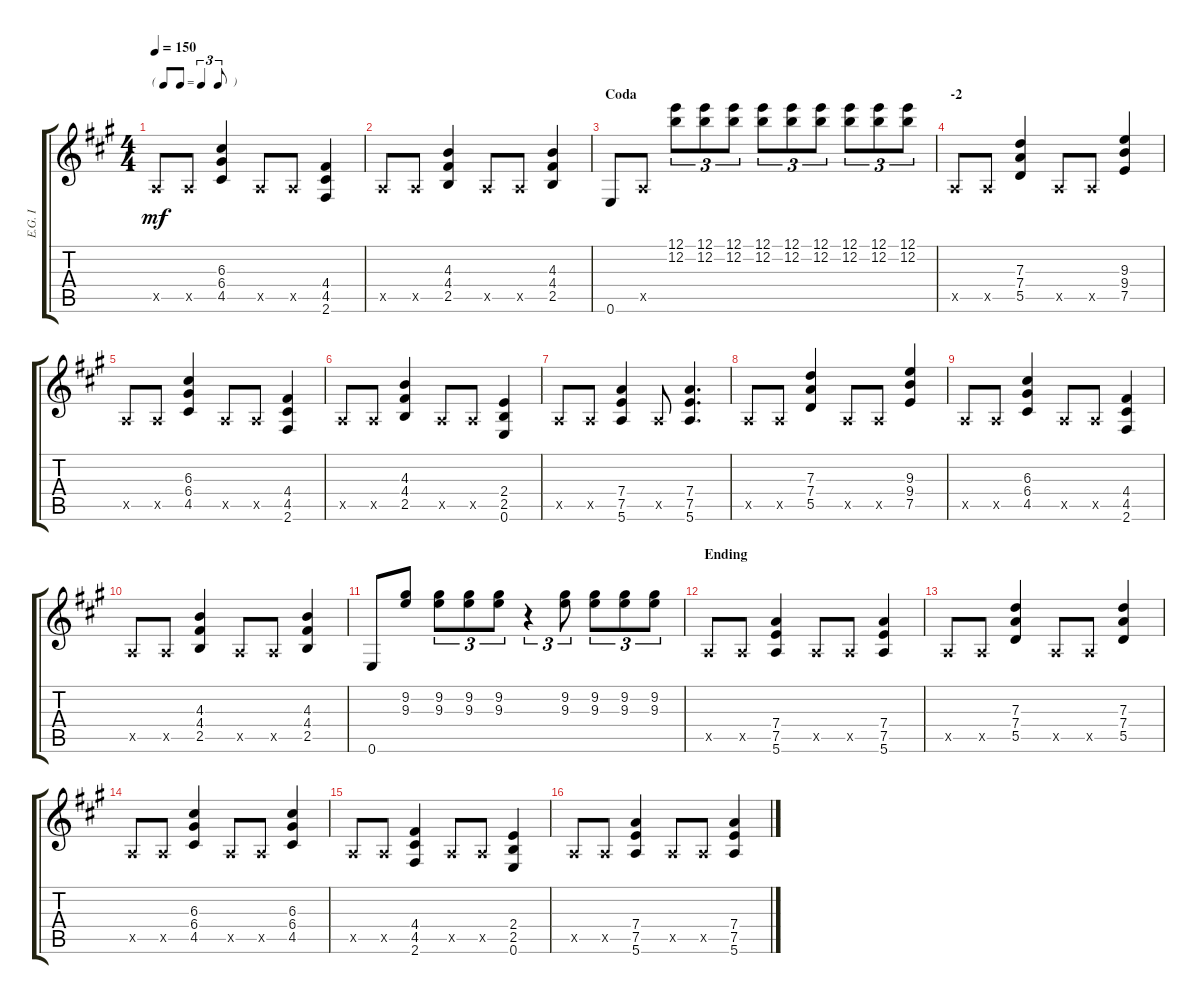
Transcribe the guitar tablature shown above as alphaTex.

\track ("E.G. I" "E.G. I") {instrument overdrivenguitar}
\staff {score tabs}
\tuning (E4 B3 G3 D3 A2 E2) {hide}
\ts (4 4)
\tf triplet8th
\tempo 150
\clef g2
\ks a
0.5{x}.8{dy mf} 0.5{x}.8 (6.3 6.4 4.5).4 0.5{x}.8 0.5{x}.8 (4.4 4.5 2.6).4 |
0.5{x}.8 0.5{x}.8 (4.3 4.4 2.5).4 0.5{x}.8 0.5{x}.8 (4.3 4.4 2.5).4 |
\section ("" "Coda")
0.6.8 0.5{x}.8 (12.1 12.2).8{tu (3 2)} (12.1 12.2).8{tu (3 2)} (12.1 12.2).8{tu (3 2)} (12.1 12.2).8{tu (3 2)} (12.1 12.2).8{tu (3 2)} (12.1 12.2).8{tu (3 2)} (12.1 12.2).8{tu (3 2)} (12.1 12.2).8{tu (3 2)} (12.1 12.2).8{tu (3 2)} |
\section ("" "-2")
0.5{x}.8 0.5{x}.8 (7.3 7.4 5.5).4 0.5{x}.8 0.5{x}.8 (9.3 9.4 7.5).4 |
0.5{x}.8 0.5{x}.8 (6.3 6.4 4.5).4 0.5{x}.8 0.5{x}.8 (4.4 4.5 2.6).4 |
0.5{x}.8 0.5{x}.8 (4.3 4.4 2.5).4 0.5{x}.8 0.5{x}.8 (2.4 2.5 0.6).4 |
0.5{x}.8 0.5{x}.8 (7.4 7.5 5.6).4 0.5{x}.8 (7.4 7.5 5.6).4{d} |
0.5{x}.8 0.5{x}.8 (7.3 7.4 5.5).4 0.5{x}.8 0.5{x}.8 (9.3 9.4 7.5).4 |
0.5{x}.8 0.5{x}.8 (6.3 6.4 4.5).4 0.5{x}.8 0.5{x}.8 (4.4 4.5 2.6).4 |
0.5{x}.8 0.5{x}.8 (4.3 4.4 2.5).4 0.5{x}.8 0.5{x}.8 (4.3 4.4 2.5).4 |
0.6.8 (9.2 9.3).8 (9.2 9.3).8{tu (3 2)} (9.2 9.3).8{tu (3 2)} (9.2 9.3).8{tu (3 2)} r.4{tu (3 2)} (9.2 9.3).8{tu (3 2)} (9.2 9.3).8{tu (3 2)} (9.2 9.3).8{tu (3 2)} (9.2 9.3).8{tu (3 2)} |
\section ("" "Ending")
0.5{x}.8 0.5{x}.8 (7.4 7.5 5.6).4 0.5{x}.8 0.5{x}.8 (7.4 7.5 5.6).4 |
0.5{x}.8 0.5{x}.8 (7.3 7.4 5.5).4 0.5{x}.8 0.5{x}.8 (7.3 7.4 5.5).4 |
0.5{x}.8 0.5{x}.8 (6.3 6.4 4.5).4 0.5{x}.8 0.5{x}.8 (6.3 6.4 4.5).4 |
0.5{x}.8 0.5{x}.8 (4.4 4.5 2.6).4 0.5{x}.8 0.5{x}.8 (2.4 2.5 0.6).4 |
0.5{x}.8 0.5{x}.8 (7.4 7.5 5.6).4 0.5{x}.8 0.5{x}.8 (7.4 7.5 5.6).4
